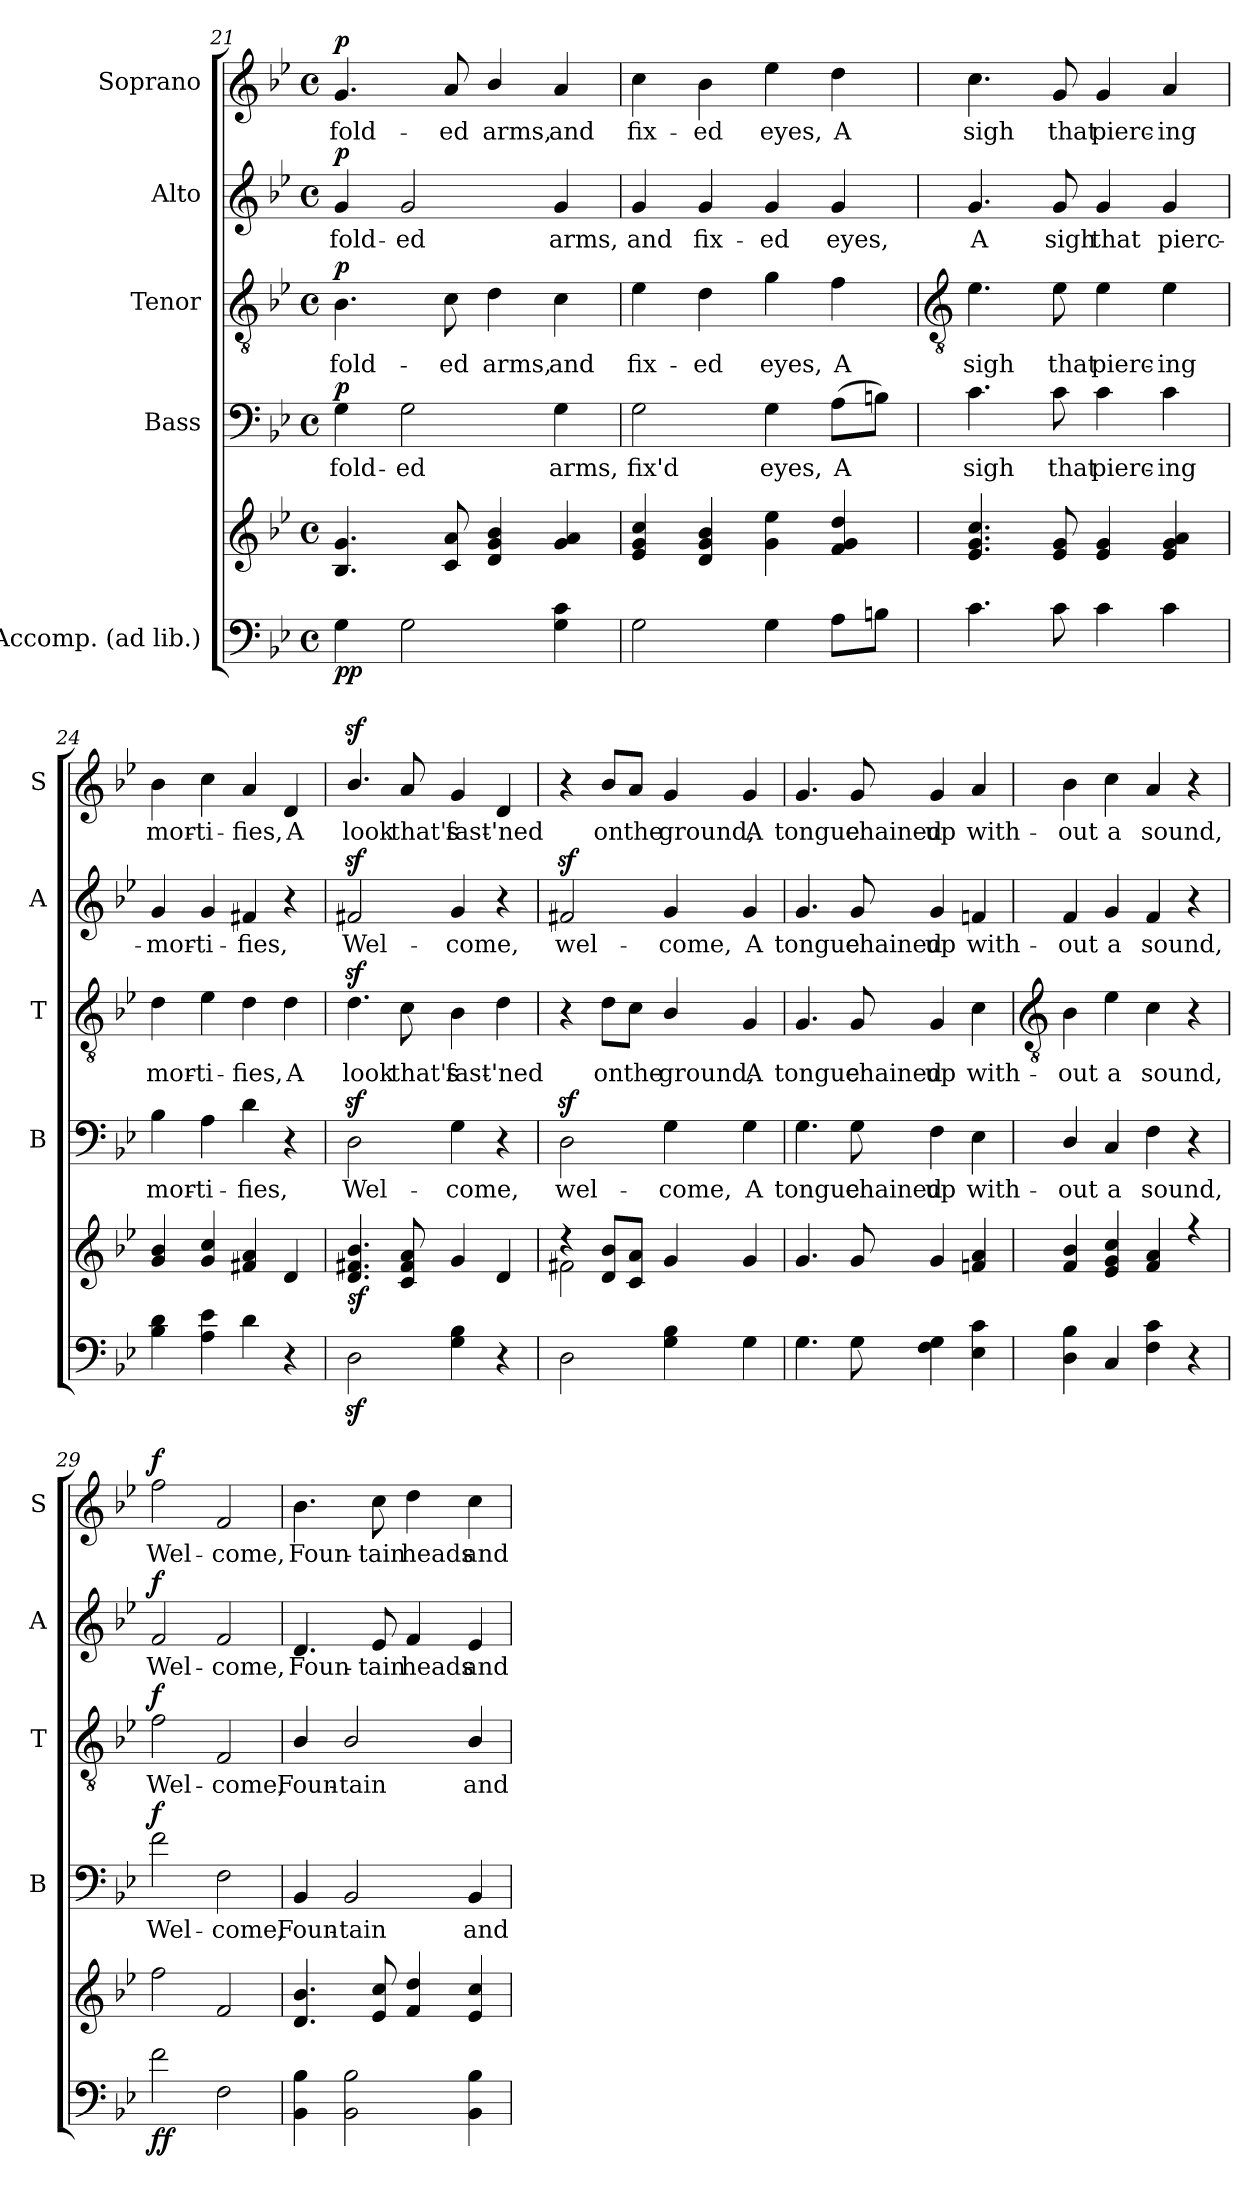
**kern	**kern	**dynam	**kern	**text	**dynam	**kern	**text	**dynam	**kern	**text	**dynam	**kern	**text	**dynam
*part5	*part5	*part5	*part4	*part4	*part4	*part3	*part3	*part3	*part2	*part2	*part2	*part1	*part1	*part1
*staff6	*staff5	*staff5/6	*staff4	*staff4	*staff4	*staff3	*staff3	*staff3	*staff2	*staff2	*staff2	*staff1	*staff1	*staff1
*I"Accomp. (ad lib.)	*	*	*I"Bass	*	*	*I"Tenor	*	*	*I"Alto	*	*	*I"Soprano	*	*
*	*	*	*I'B	*	*	*I'T	*	*	*I'A	*	*	*I'S	*	*
*clefF4	*clefG2	*	*clefF4	*	*	*clefGv2	*	*	*clefG2	*	*	*clefG2	*	*
*k[b-e-]	*k[b-e-]	*	*k[b-e-]	*	*	*k[b-e-]	*	*	*k[b-e-]	*	*	*k[b-e-]	*	*
*B-:	*B-:	*	*B-:	*	*	*B-:	*	*	*B-:	*	*	*B-:	*	*
*M4/4	*M4/4	*	*M4/4	*	*	*M4/4	*	*	*M4/4	*	*	*M4/4	*	*
*met(c)	*met(c)	*	*met(c)	*	*	*met(c)	*	*	*met(c)	*	*	*met(c)	*	*
=21	=21	=21	=21	=21	=21	=21	=21	=21	=21	=21	=21	=21	=21	=21
!	!	!LO:DY:b=2	!	!LO:LY:b	!	!	!LO:LY:b	!	!	!LO:LY:b	!	!	!LO:LY:b	!
!	!	!LO:DY:n=1:b	!	!	!LO:DY:b	!	!	!LO:DY:b	!	!	!LO:DY:b	!	!	!LO:DY:b
4G	4.B-/ 4.g/	p p	4G	fold-	p	4.B-	fold-	p	4g	fold-	p	4.g	fold-	p
!	!	!	!	!LO:LY:b	!	!	!	!	!	!LO:LY:b	!	!	!	!
2G	.	.	2G	-ed	.	.	.	.	2g	-ed	.	.	.	.
!	!	!	!	!	!	!	!LO:LY:b	!	!	!	!	!	!LO:LY:b	!
.	8c/ 8a/	.	.	.	.	8c	-ed	.	.	.	.	8a	-ed	.
!	!	!	!	!	!	!	!LO:LY:b	!	!	!	!	!	!LO:LY:b	!
.	4d/ 4g/ 4b-/	.	.	.	.	4d	arms,	.	.	.	.	4b-/	arms,	.
!	!	!	!	!LO:LY:b	!	!	!LO:LY:b	!	!	!LO:LY:b	!	!	!LO:LY:b	!
4G 4c	4g/ 4a/	.	4G	arms,	.	4c	and	.	4g	arms,	.	4a	and	.
=22	=22	=22	=22	=22	=22	=22	=22	=22	=22	=22	=22	=22	=22	=22
!	!	!	!	!LO:LY:b	!	!	!LO:LY:b	!	!	!LO:LY:b	!	!	!LO:LY:b	!
2G	4e-/ 4g/ 4cc/	.	2G	fix'd	.	4e-	fix-	.	4g	and	.	4cc	fix-	.
!	!	!	!	!	!	!	!LO:LY:b	!	!	!LO:LY:b	!	!	!LO:LY:b	!
.	4d/ 4g/ 4b-/	.	.	.	.	4d	-ed	.	4g	fix-	.	4b-	-ed	.
!	!	!	!	!LO:LY:b	!	!	!LO:LY:b	!	!	!LO:LY:b	!	!	!LO:LY:b	!
4G	4g\ 4ee-\	.	4G	eyes,	.	4g	eyes,	.	4g	-ed	.	4ee-	eyes,	.
!	!	!	!	!LO:LY:b	!	!	!LO:LY:b	!	!	!LO:LY:b	!	!	!LO:LY:b	!
8AL	4f/ 4g/ 4dd/	.	(>8AL	A	.	4f	A	.	4g	eyes,	.	4dd	A	.
8BnJ	.	.	8BnJ)	.	.	.	.	.	.	.	.	.	.	.
!!LO:LB:g=z
=23	=23	=23	=23	=23	=23	=23	=23	=23	=23	=23	=23	=23	=23	=23
*	*	*	*	*	*	*clefGv2	*	*	*	*	*	*	*	*
*	*^	*	*	*	*	*	*	*	*	*	*	*	*	*
!	!	!	!	!	!LO:LY:b	!	!	!LO:LY:b	!	!	!LO:LY:b	!	!	!LO:LY:b	!
4.c	4.e- 4.g 4.cc	1ryy	.	4.c	sigh	.	4.e-	sigh	.	4.g	A	.	4.cc	sigh	.
!	!	!	!	!	!LO:LY:b	!	!	!LO:LY:b	!	!	!LO:LY:b	!	!	!LO:LY:b	!
8c	8e- 8g	.	.	8c	that	.	8e-	that	.	8g	sigh	.	8g	that	.
!	!	!	!	!	!LO:LY:b	!	!	!LO:LY:b	!	!	!LO:LY:b	!	!	!LO:LY:b	!
4c	4e- 4g	.	.	4c	pierc-	.	4e-	pierc-	.	4g	that	.	4g	pierc-	.
!	!	!	!	!	!LO:LY:b	!	!	!LO:LY:b	!	!	!LO:LY:b	!	!	!LO:LY:b	!
4c	4e- 4g 4a	.	.	4c	-ing	.	4e-	-ing	.	4g	pierc-	.	4a	-ing	.
=24	=24	=24	=24	=24	=24	=24	=24	=24	=24	=24	=24	=24	=24	=24	=24
!	!	!	!	!	!LO:LY:b	!	!	!LO:LY:b	!	!	!LO:LY:b	!	!	!LO:LY:b	!
4B- 4d	4g 4b-	1ryy	.	4B-	mor-	.	4d	mor-	.	4g	-mor-	.	4b-	mor-	.
!	!	!	!	!	!LO:LY:b	!	!	!LO:LY:b	!	!	!LO:LY:b	!	!	!LO:LY:b	!
4A 4e-	4g 4cc	.	.	4A	-ti-	.	4e-	-ti-	.	4g	-ti-	.	4cc	-ti-	.
!	!	!	!	!	!LO:LY:b	!	!	!LO:LY:b	!	!	!LO:LY:b	!	!	!LO:LY:b	!
4d	4f#X 4a	.	.	4d	-fies,	.	4d	-fies,	.	4f#X	-fies,	.	4a	-fies,	.
!	!	!	!	!	!	!	!	!LO:LY:b	!	!	!	!	!	!LO:LY:b	!
4r	4d	.	.	4r	.	.	4d	A	.	4r	.	.	4d	A	.
=25	=25	=25	=25	=25	=25	=25	=25	=25	=25	=25	=25	=25	=25	=25	=25
!	!	!	!LO:DY:b	!	!LO:LY:b	!	!	!LO:LY:b	!	!	!LO:LY:b	!	!	!LO:LY:b	!
2Dz<	4.d/ 4.f#X/ 4.b-/	1ryy	sf	2Dz<	Wel-	.	4.dz<	look	.	2f#Xz<	Wel-	.	4.b-z</	look	.
!	!	!	!	!	!	!	!	!LO:LY:b	!	!	!	!	!	!LO:LY:b	!
.	8c 8f# 8a	.	.	.	.	.	8c	that's	.	.	.	.	8a	that's	.
!	!	!	!	!	!LO:LY:b	!	!	!LO:LY:b	!	!	!LO:LY:b	!	!	!LO:LY:b	!
4G 4B-	4g	.	.	4G	-come,	.	4B-	fast-	.	4g	-come,	.	4g	fast-	.
!	!	!	!	!	!	!	!	!LO:LY:b	!	!	!	!	!	!LO:LY:b	!
4r	4d	.	.	4r	.	.	4d	-'ned	.	4r	.	.	4d	-'ned	.
=26	=26	=26	=26	=26	=26	=26	=26	=26	=26	=26	=26	=26	=26	=26	=26
!	!	!	!	!	!LO:LY:b	!	!	!	!	!	!LO:LY:b	!	!	!	!
2D	4r	2f#X\	.	2Dz<	wel-	.	4r	.	.	2f#Xz<	wel-	.	4r	.	.
!	!	!	!	!	!	!	!	!LO:LY:b	!	!	!	!	!	!LO:LY:b	!
.	8d/ 8b-/L	.	.	.	.	.	8d\L	on	.	.	.	.	8b-/L	on	.
!	!	!	!	!	!	!	!	!LO:LY:b	!	!	!	!	!	!LO:LY:b	!
.	8c 8aJ	.	.	.	.	.	8c\J	the	.	.	.	.	8a/J	the	.
!	!	!	!	!	!LO:LY:b	!	!	!LO:LY:b	!	!	!LO:LY:b	!	!	!LO:LY:b	!
4G 4B-	4g	2ryy	.	4G	-come,	.	4B-/	ground,	.	4g	-come,	.	4g	ground,	.
!	!	!	!	!	!LO:LY:b	!	!	!LO:LY:b	!	!	!LO:LY:b	!	!	!LO:LY:b	!
4G	4g	.	.	4G	A	.	4G	A	.	4g	A	.	4g	A	.
=27	=27	=27	=27	=27	=27	=27	=27	=27	=27	=27	=27	=27	=27	=27	=27
!	!	!	!	!	!LO:LY:b	!	!	!LO:LY:b	!	!	!LO:LY:b	!	!	!LO:LY:b	!
4.G	4.g	1ryy	.	4.G	tongue	.	4.G	tongue	.	4.g	tongue	.	4.g	tongue	.
!	!	!	!	!	!LO:LY:b	!	!	!LO:LY:b	!	!	!LO:LY:b	!	!	!LO:LY:b	!
8G	8g	.	.	8G	chained	.	8G	chained	.	8g	chained	.	8g	chained	.
!	!	!	!	!	!LO:LY:b	!	!	!LO:LY:b	!	!	!LO:LY:b	!	!	!LO:LY:b	!
4F 4G	4g	.	.	4F	up	.	4G	up	.	4g	up	.	4g	up	.
!	!	!	!	!	!LO:LY:b	!	!	!LO:LY:b	!	!	!LO:LY:b	!	!	!LO:LY:b	!
4E- 4c	4fn 4a	.	.	4E-	with-	.	4c	with-	.	4fn	with-	.	4a	with-	.
!!LO:LB:g=z
=28	=28	=28	=28	=28	=28	=28	=28	=28	=28	=28	=28	=28	=28	=28	=28
*	*	*	*	*	*	*	*clefGv2	*	*	*	*	*	*	*	*
!	!	!	!	!	!LO:LY:b	!	!	!LO:LY:b	!	!	!LO:LY:b	!	!	!LO:LY:b	!
4D\ 4B-\	4f 4b-	1ryy	.	4D/	-out	.	4B-	-out	.	4f	-out	.	4b-	-out	.
!	!	!	!	!	!LO:LY:b	!	!	!LO:LY:b	!	!	!LO:LY:b	!	!	!LO:LY:b	!
4C	4e- 4g 4cc	.	.	4C	a	.	4e-	a	.	4g	a	.	4cc	a	.
!	!	!	!	!	!LO:LY:b	!	!	!LO:LY:b	!	!	!LO:LY:b	!	!	!LO:LY:b	!
4F 4c	4f 4a	.	.	4F	sound,	.	4c	sound,	.	4f	sound,	.	4a	sound,	.
4r	4r	.	.	4r	.	.	4r	.	.	4r	.	.	4r	.	.
=29	=29	=29	=29	=29	=29	=29	=29	=29	=29	=29	=29	=29	=29	=29	=29
!	!	!	!LO:DY:b=2	!	!LO:LY:b	!	!	!LO:LY:b	!	!	!LO:LY:b	!	!	!LO:LY:b	!
!	!	!	!LO:DY:n=1:b	!	!	!LO:DY:b	!	!	!LO:DY:b	!	!	!LO:DY:b	!	!	!LO:DY:b
2f	2ff\	1ryy	f f	2f	Wel-	f	2f	Wel-	f	2f	Wel-	f	2ff	Wel-	f
!	!	!	!	!	!LO:LY:b	!	!	!LO:LY:b	!	!	!LO:LY:b	!	!	!LO:LY:b	!
2F	2f	.	.	2F	-come,	.	2F	-come,	.	2f	-come,	.	2f	-come,	.
=30	=30	=30	=30	=30	=30	=30	=30	=30	=30	=30	=30	=30	=30	=30	=30
!	!	!	!	!	!LO:LY:b	!	!	!LO:LY:b	!	!	!LO:LY:b	!	!	!LO:LY:b	!
4BB- 4B-	4.d 4.b-	1ryy	.	4BB-	Foun-	.	4B-/	Foun-	.	4.d	Foun-	.	4.b-	Foun-	.
!	!	!	!	!	!LO:LY:b	!	!	!LO:LY:b	!	!	!	!	!	!	!
2BB- 2B-	.	.	.	2BB-	-tain	.	2B-/	-tain	.	.	.	.	.	.	.
!	!	!	!	!	!	!	!	!	!	!	!LO:LY:b	!	!	!LO:LY:b	!
.	8e- 8cc	.	.	.	.	.	.	.	.	8e-	-tain	.	8cc	-tain	.
!	!	!	!	!	!	!	!	!	!	!	!LO:LY:b	!	!	!LO:LY:b	!
.	4f 4dd	.	.	.	.	.	.	.	.	4f	heads	.	4dd	heads	.
!	!	!	!	!	!LO:LY:b	!	!	!LO:LY:b	!	!	!LO:LY:b	!	!	!LO:LY:b	!
4BB- 4B-	4e- 4cc	.	.	4BB-	and	.	4B-/	and	.	4e-	and	.	4cc	and	.
*	*v	*v	*	*	*	*	*	*	*	*	*	*	*	*	*
=	=	=	=	=	=	=	=	=	=	=	=	=	=	=
*-	*-	*-	*-	*-	*-	*-	*-	*-	*-	*-	*-	*-	*-	*-
